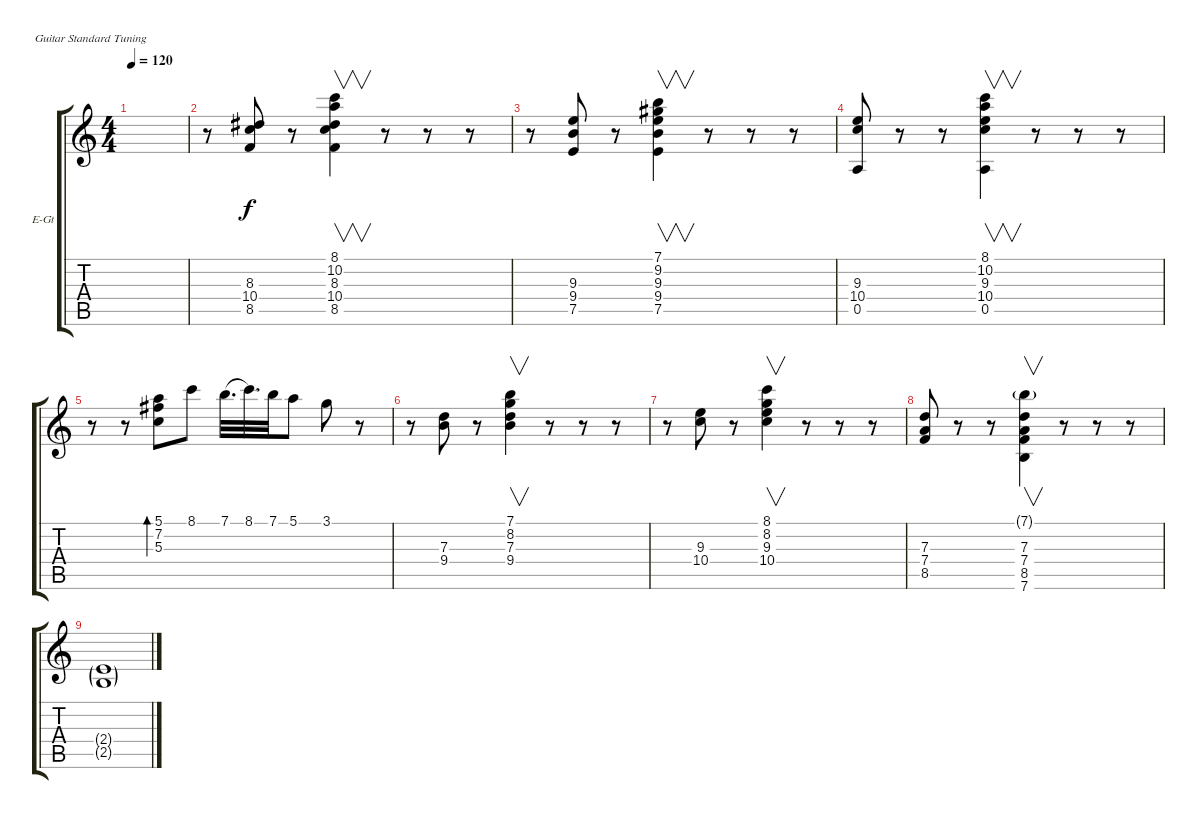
\defaultSystemsLayout 4
\bracketExtendMode groupsimilarinstruments
\firstSystemTrackNameOrientation horizontal
\otherSystemsTrackNameOrientation horizontal
\track ("Electric Guitar" "E-Gt") {instrument overdrivenguitar}
\staff {score tabs}
\tuning (E4 B3 G3 D3 A2 E2)
\ts (4 4)
\tempo 120
\clef g2
\scale
0.333333
\ks c
|
\scale
0.333333 r.8 (8.3 10.4 8.5).8 r.8 (8.5 10.4 8.3 10.2 8.1).4{v} r.8 r.8 r.8 |
\scale
0.333333 r.8 (7.5 9.4 9.3).8 r.8 (7.5 9.4 9.3 9.2 7.1).4{v} r.8 r.8 r.8 |
\scale
0.333333 (0.5 10.4 9.3).8 r.8 r.8 (0.5 10.4 9.3 10.2 8.1).4{v} r.8 r.8 r.8 |
\scale
0.333333 r.8 r.8 (5.3 7.2 5.1).8{bd 124} 8.1.8 7.1.32{d legatoorigin} 8.1.32{d} 7.1.32 5.1.8 3.1.8 r.8 |
\scale
0.333333 r.8 (9.4 7.3).8 r.8 (7.3 8.2 7.1 9.4).4{v} r.8 r.8 r.8 |
\scale
0.333333 r.8 (10.4 9.3).8 r.8 (10.4 9.3 8.2 8.1).4{v} r.8 r.8 r.8 |
\scale
0.333333 (8.5 7.4 7.3).8 r.8 r.8 (7.6 8.5 7.4 7.3 7.1{g}).4{v} r.8 r.8 r.8 |
\scale
0.333333 (2.5{g} 2.4{g}).1 |
\scale
0.333333 |
\scale
0.333333 |
\scale
0.333333 |
\scale
0.333333 |
\scale
0.333333 |
\scale
0.333333 |
\scale
0.333333
